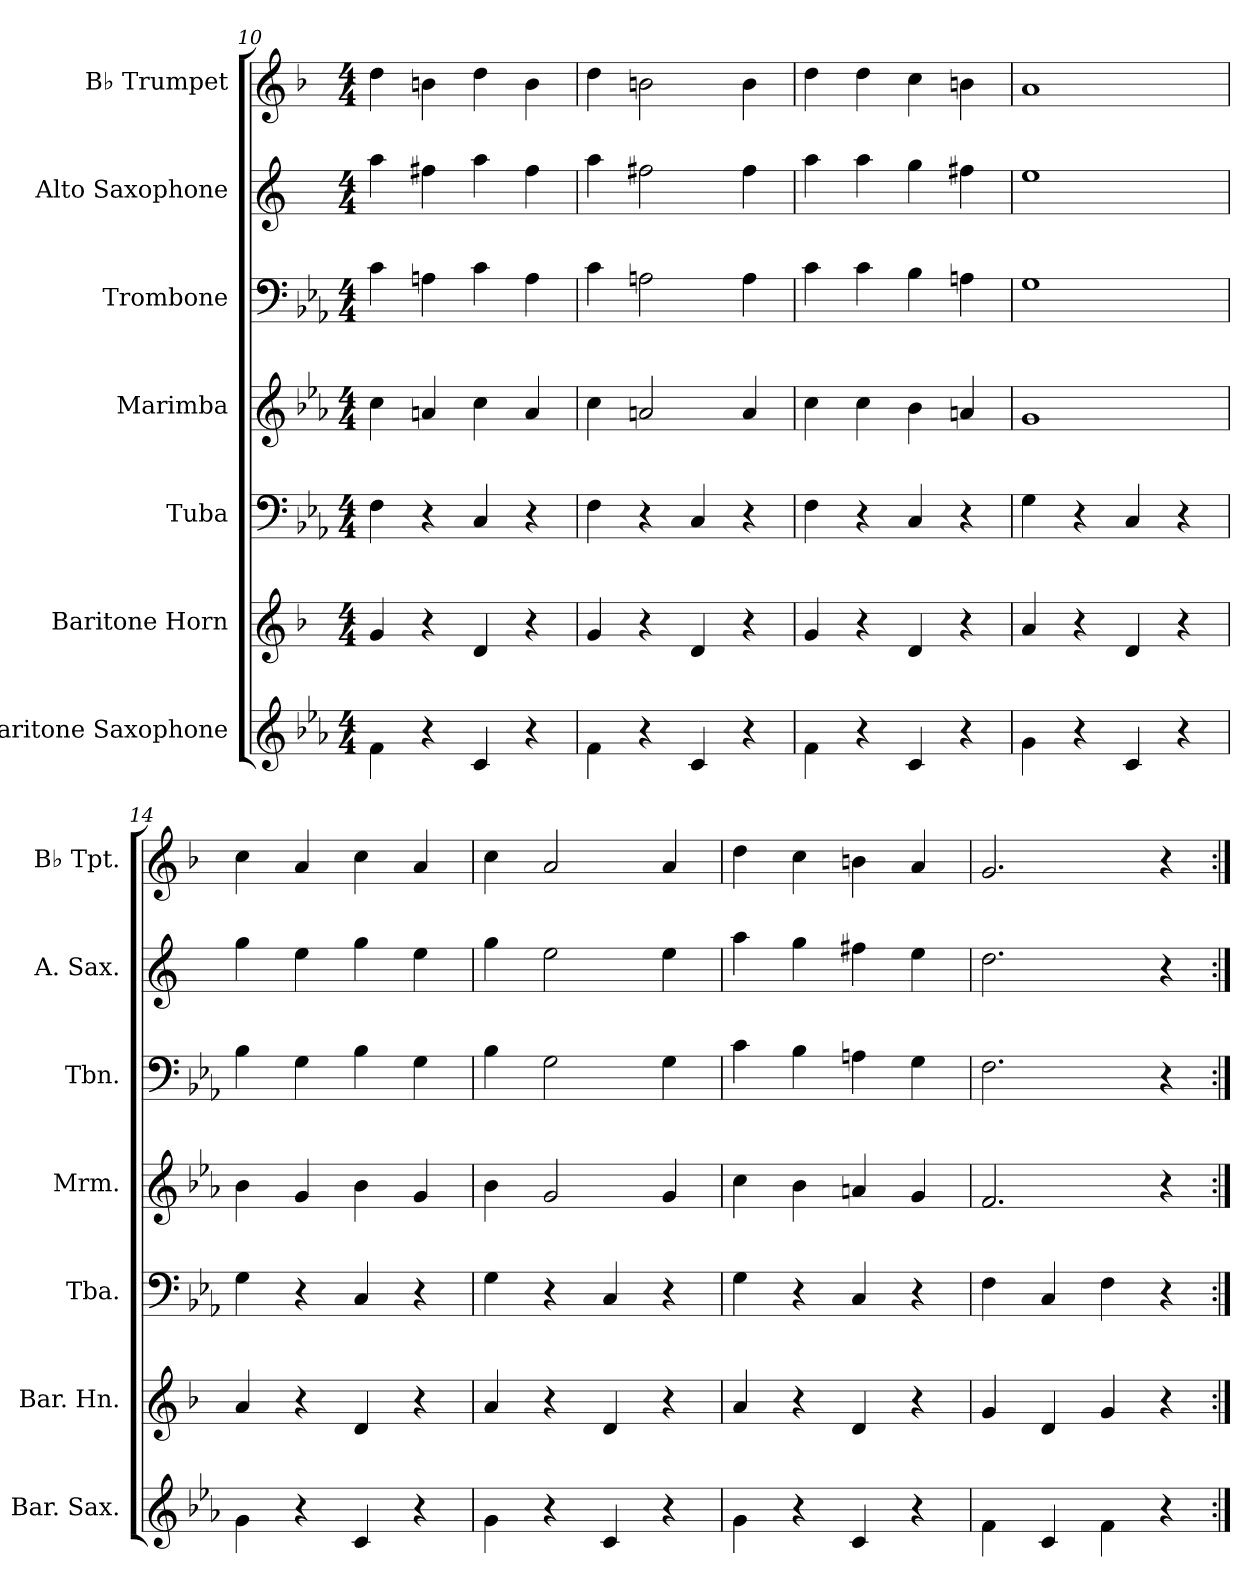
**kern	**kern	**kern	**kern	**kern	**kern	**kern
*part7	*part6	*part5	*part4	*part3	*part2	*part1
*staff7	*staff6	*staff5	*staff4	*staff3	*staff2	*staff1
*I"Baritone Saxophone	*I"Baritone Horn	*I"Tuba	*I"Marimba	*I"Trombone	*I"Alto Saxophone	*I"B♭ Trumpet
*I'Bar. Sax.	*I'Bar. Hn.	*I'Tba.	*I'Mrm.	*I'Tbn.	*I'A. Sax.	*I'B♭ Tpt.
*clefG2	*clefG2	*clefF4	*clefG2	*clefF4	*clefG2	*clefG2
*ITrd12c21	*ITrd4c7	*	*	*	*ITrd5c9	*ITrd1c2
*k[b-e-a-]	*k[b-e-]	*k[b-e-a-]	*k[b-e-a-]	*k[b-e-a-]	*k[b-e-a-]	*k[b-e-a-]
*M4/4	*M4/4	*M4/4	*M4/4	*M4/4	*M4/4	*M4/4
=10	=10	=10	=10	=10	=10	=10
4F\	4c/	4F\	4cc\	4c\	4cc\	4cc\
4r	4r	4r	4an/	4An\	4an\	4an\
4C/	4G/	4C/	4cc\	4c\	4cc\	4cc\
4r	4r	4r	4a/	4A\	4a\	4a\
=11	=11	=11	=11	=11	=11	=11
4F\	4c/	4F\	4cc\	4c\	4cc\	4cc\
4r	4r	4r	2an/	2An\	2an\	2an\
4C/	4G/	4C/	.	.	.	.
4r	4r	4r	4a/	4A\	4a\	4a\
=12	=12	=12	=12	=12	=12	=12
4F\	4c/	4F\	4cc\	4c\	4cc\	4cc\
4r	4r	4r	4cc\	4c\	4cc\	4cc\
4C/	4G/	4C/	4b-\	4B-\	4b-\	4b-\
4r	4r	4r	4an/	4An\	4an\	4an\
=13	=13	=13	=13	=13	=13	=13
4G\	4d/	4G\	1g	1G	1g	1g
4r	4r	4r	.	.	.	.
4C/	4G/	4C/	.	.	.	.
4r	4r	4r	.	.	.	.
=14	=14	=14	=14	=14	=14	=14
4G\	4d/	4G\	4b-\	4B-\	4b-\	4b-\
4r	4r	4r	4g/	4G\	4g\	4g/
4C/	4G/	4C/	4b-\	4B-\	4b-\	4b-\
4r	4r	4r	4g/	4G\	4g\	4g/
!!LO:PB:g=z
=15	=15	=15	=15	=15	=15	=15
4G\	4d/	4G\	4b-\	4B-\	4b-\	4b-\
4r	4r	4r	2g/	2G\	2g\	2g/
4C/	4G/	4C/	.	.	.	.
4r	4r	4r	4g/	4G\	4g\	4g/
=16	=16	=16	=16	=16	=16	=16
4G\	4d/	4G\	4cc\	4c\	4cc\	4cc\
4r	4r	4r	4b-\	4B-\	4b-\	4b-\
4C/	4G/	4C/	4an/	4An\	4an\	4an\
4r	4r	4r	4g/	4G\	4g\	4g/
=17	=17	=17	=17	=17	=17	=17
4F\	4c/	4F\	2.f/	2.F\	2.f\	2.f/
4C/	4G/	4C/	.	.	.	.
4F\	4c/	4F\	.	.	.	.
4r	4r	4r	4r	4r	4r	4r
=:|!	=:|!	=:|!	=:|!	=:|!	=:|!	=:|!
*-	*-	*-	*-	*-	*-	*-
